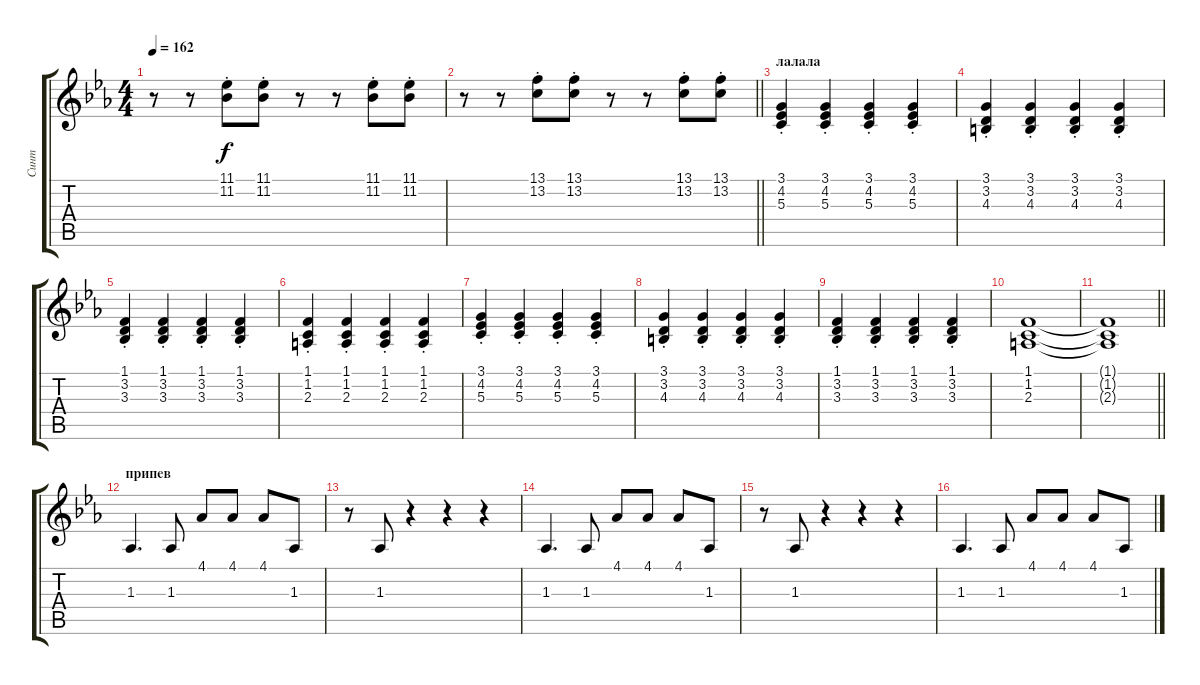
\track ("Синт" "Синт") {instrument acousticgrandpiano}
\staff {score tabs}
\tuning (E4 B3 G3 D3 A2 E2) {hide}
\ts (4 4)
\tempo 162
\clef g2
\ks cminor
r.8{dy f instrument drawbarorgan} r.8 (11.1{st} 11.2{st}).8 (11.1{st} 11.2{st}).8 r.8 r.8 (11.1{st} 11.2{st}).8 (11.1{st} 11.2{st}).8 |
\barLineRight lightlight
r.8{instrument drawbarorgan} r.8 (13.1{st} 13.2{st}).8 (13.1{st} 13.2{st}).8 r.8 r.8 (13.1{st} 13.2{st}).8 (13.1{st} 13.2{st}).8 |
\section ("" "лалала")
(3.1{st} 4.2{st} 5.3{st}).4{instrument acousticgrandpiano} (3.1{st} 4.2{st} 5.3{st}).4 (3.1{st} 4.2{st} 5.3{st}).4 (3.1{st} 4.2{st} 5.3{st}).4 |
(3.1{st} 3.2{st} 4.3{st}).4 (3.1{st} 3.2{st} 4.3{st}).4 (3.1{st} 3.2{st} 4.3{st}).4 (3.1{st} 3.2{st} 4.3{st}).4 |
(1.1{st} 3.2{st} 3.3{st}).4 (1.1{st} 3.2{st} 3.3{st}).4 (1.1{st} 3.2{st} 3.3{st}).4 (1.1{st} 3.2{st} 3.3{st}).4 |
(1.1{st} 1.2{st} 2.3{st}).4 (1.1{st} 1.2{st} 2.3{st}).4 (1.1{st} 1.2{st} 2.3{st}).4 (1.1{st} 1.2{st} 2.3{st}).4 |
(3.1{st} 4.2{st} 5.3{st}).4 (3.1{st} 4.2{st} 5.3{st}).4 (3.1{st} 4.2{st} 5.3{st}).4 (3.1{st} 4.2{st} 5.3{st}).4 |
(3.1{st} 3.2{st} 4.3{st}).4 (3.1{st} 3.2{st} 4.3{st}).4 (3.1{st} 3.2{st} 4.3{st}).4 (3.1{st} 3.2{st} 4.3{st}).4 |
(1.1{st} 3.2{st} 3.3{st}).4 (1.1{st} 3.2{st} 3.3{st}).4 (1.1{st} 3.2{st} 3.3{st}).4 (1.1{st} 3.2{st} 3.3{st}).4 |
(1.1 1.2 2.3).1 |
\barLineRight lightlight
(1.1{t} 1.2{t} 2.3{t}).1 |
\section ("" "припев")
1.3.4{d instrument lead1square} 1.3.8 4.1.8 4.1.8 4.1.8 1.3.8 |
r.8 1.3.8 r.4 r.4 r.4 |
1.3.4{d} 1.3.8 4.1.8 4.1.8 4.1.8 1.3.8 |
r.8 1.3.8 r.4 r.4 r.4 |
1.3.4{d} 1.3.8 4.1.8 4.1.8 4.1.8 1.3.8
